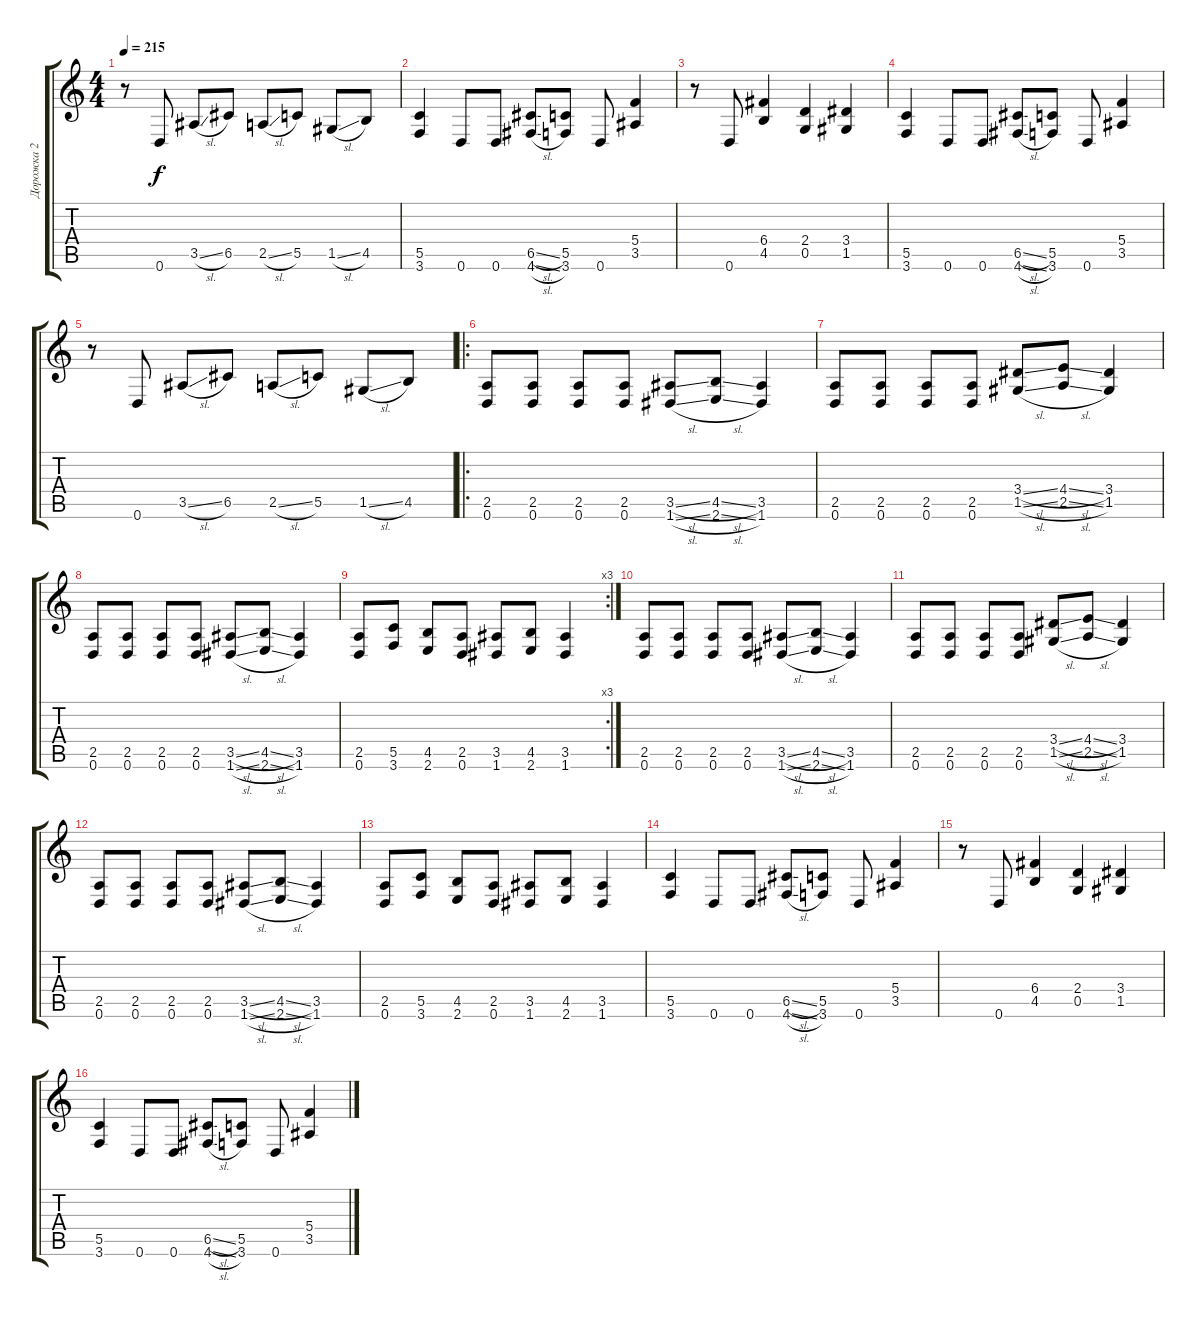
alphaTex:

\track ("Дорожка 2" "Дорожка 2") {instrument overdrivenguitar}
\staff {score tabs}
\tuning (D4 A3 F3 C3 G2 D2) {hide}
\ts (4 4)
\tempo 215
\clef g2
\ks c
r.8{dy f} 0.6.8 3.5{sl}.8 6.5.8 2.5{sl}.8 5.5.8 1.5{sl}.8 4.5.8 |
(5.5 3.6).4 0.6.8 0.6.8 (6.5{sl} 4.6{sl}).8 (5.5 3.6).8 0.6.8 (5.4 3.5).4 |
r.8 0.6.8 (6.4 4.5).4 (2.4 0.5).4 (3.4 1.5).4 |
(5.5 3.6).4 0.6.8 0.6.8 (6.5{sl} 4.6{sl}).8 (5.5 3.6).8 0.6.8 (5.4 3.5).4 |
r.8 0.6.8 3.5{sl}.8 6.5.8 2.5{sl}.8 5.5.8 1.5{sl}.8 4.5.8 |
\ro
(2.5 0.6).8 (2.5 0.6).8 (2.5 0.6).8 (2.5 0.6).8 (3.5{sl} 1.6{sl}).8 (4.5{sl} 2.6{sl}).8 (3.5 1.6).4 |
(2.5 0.6).8 (2.5 0.6).8 (2.5 0.6).8 (2.5 0.6).8 (3.4{sl} 1.5{sl}).8 (4.4{sl} 2.5{sl}).8 (3.4 1.5).4 |
(2.5 0.6).8 (2.5 0.6).8 (2.5 0.6).8 (2.5 0.6).8 (3.5{sl} 1.6{sl}).8 (4.5{sl} 2.6{sl}).8 (3.5 1.6).4 |
\rc 3
(2.5 0.6).8 (5.5 3.6).8 (4.5 2.6).8 (2.5 0.6).8 (3.5 1.6).8 (4.5 2.6).8 (3.5 1.6).4 |
(2.5 0.6).8 (2.5 0.6).8 (2.5 0.6).8 (2.5 0.6).8 (3.5{sl} 1.6{sl}).8 (4.5{sl} 2.6{sl}).8 (3.5 1.6).4 |
(2.5 0.6).8 (2.5 0.6).8 (2.5 0.6).8 (2.5 0.6).8 (3.4{sl} 1.5{sl}).8 (4.4{sl} 2.5{sl}).8 (3.4 1.5).4 |
(2.5 0.6).8 (2.5 0.6).8 (2.5 0.6).8 (2.5 0.6).8 (3.5{sl} 1.6{sl}).8 (4.5{sl} 2.6{sl}).8 (3.5 1.6).4 |
(2.5 0.6).8 (5.5 3.6).8 (4.5 2.6).8 (2.5 0.6).8 (3.5 1.6).8 (4.5 2.6).8 (3.5 1.6).4 |
(5.5 3.6).4 0.6.8 0.6.8 (6.5{sl} 4.6{sl}).8 (5.5 3.6).8 0.6.8 (5.4 3.5).4 |
r.8 0.6.8 (6.4 4.5).4 (2.4 0.5).4 (3.4 1.5).4 |
(5.5 3.6).4 0.6.8 0.6.8 (6.5{sl} 4.6{sl}).8 (5.5 3.6).8 0.6.8 (5.4 3.5).4
